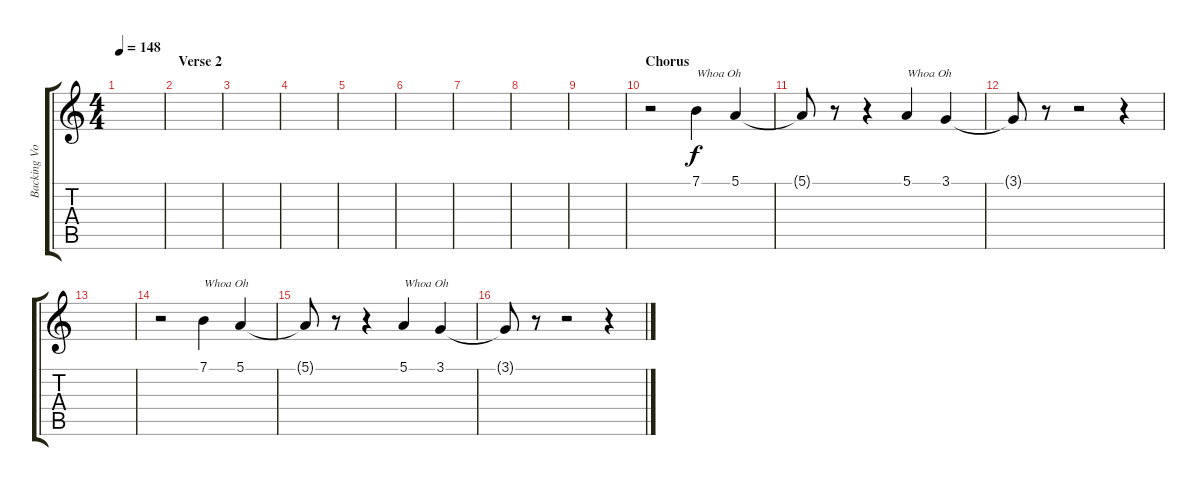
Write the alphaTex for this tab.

\track ("Backing Vox 1" "Backing Vo") {instrument lead1square}
\staff {score tabs}
\tuning (E4 B3 G3 D3 A2 E2) {hide}
\ts (4 4)
\tempo 148
\clef g2
\ks c
|
\section ("" "Verse 2")
|
|
|
|
|
|
|
|
\section ("" "Chorus")
r.2 7.1.4{txt "Whoa Oh"} 5.1.4 |
5.1{t}.8 r.8 r.4 5.1.4{txt "Whoa Oh"} 3.1.4 |
3.1{t}.8 r.8 r.2 r.4 |
|
r.2 7.1.4{txt "Whoa Oh"} 5.1.4 |
5.1{t}.8 r.8 r.4 5.1.4{txt "Whoa Oh"} 3.1.4 |
3.1{t}.8 r.8 r.2 r.4
